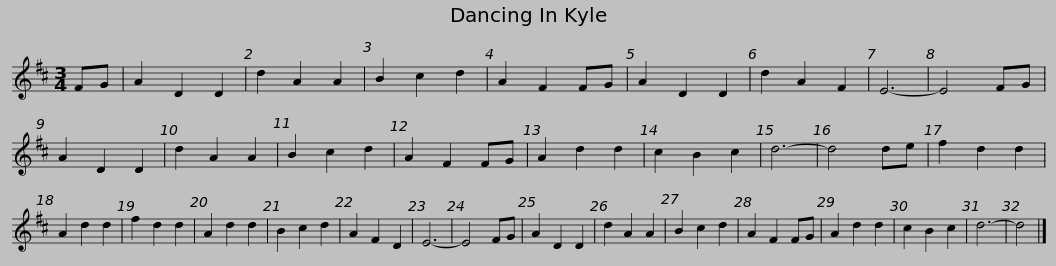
X:1
L:1/8
M:3/4
I:linebreak $
K:D
V:1 treble
V:1
 FG | A2 D2 D2 | d2 A2 A2 | B2 c2 d2 | A2 F2 FG | %5
 A2 D2 D2 | d2 A2 F2 | E6- | E4 FG | A2 D2 D2 | %10
 d2 A2 A2 | B2 c2 d2 | A2 F2 FG |$ A2 d2 d2 | c2 B2 c2 | %15
 d6- | d4 de | f2 d2 d2 | A2 d2 d2 | f2 d2 d2 | %20
 A2 d2 d2 | B2 c2 d2 | A2 F2 D2 | E6- | E4 FG | %25
 A2 D2 D2 |$ d2 A2 A2 | B2 c2 d2 | A2 F2 FG | A2 d2 d2 | %30
 c2 B2 c2 | d6- | d4 |] %33
